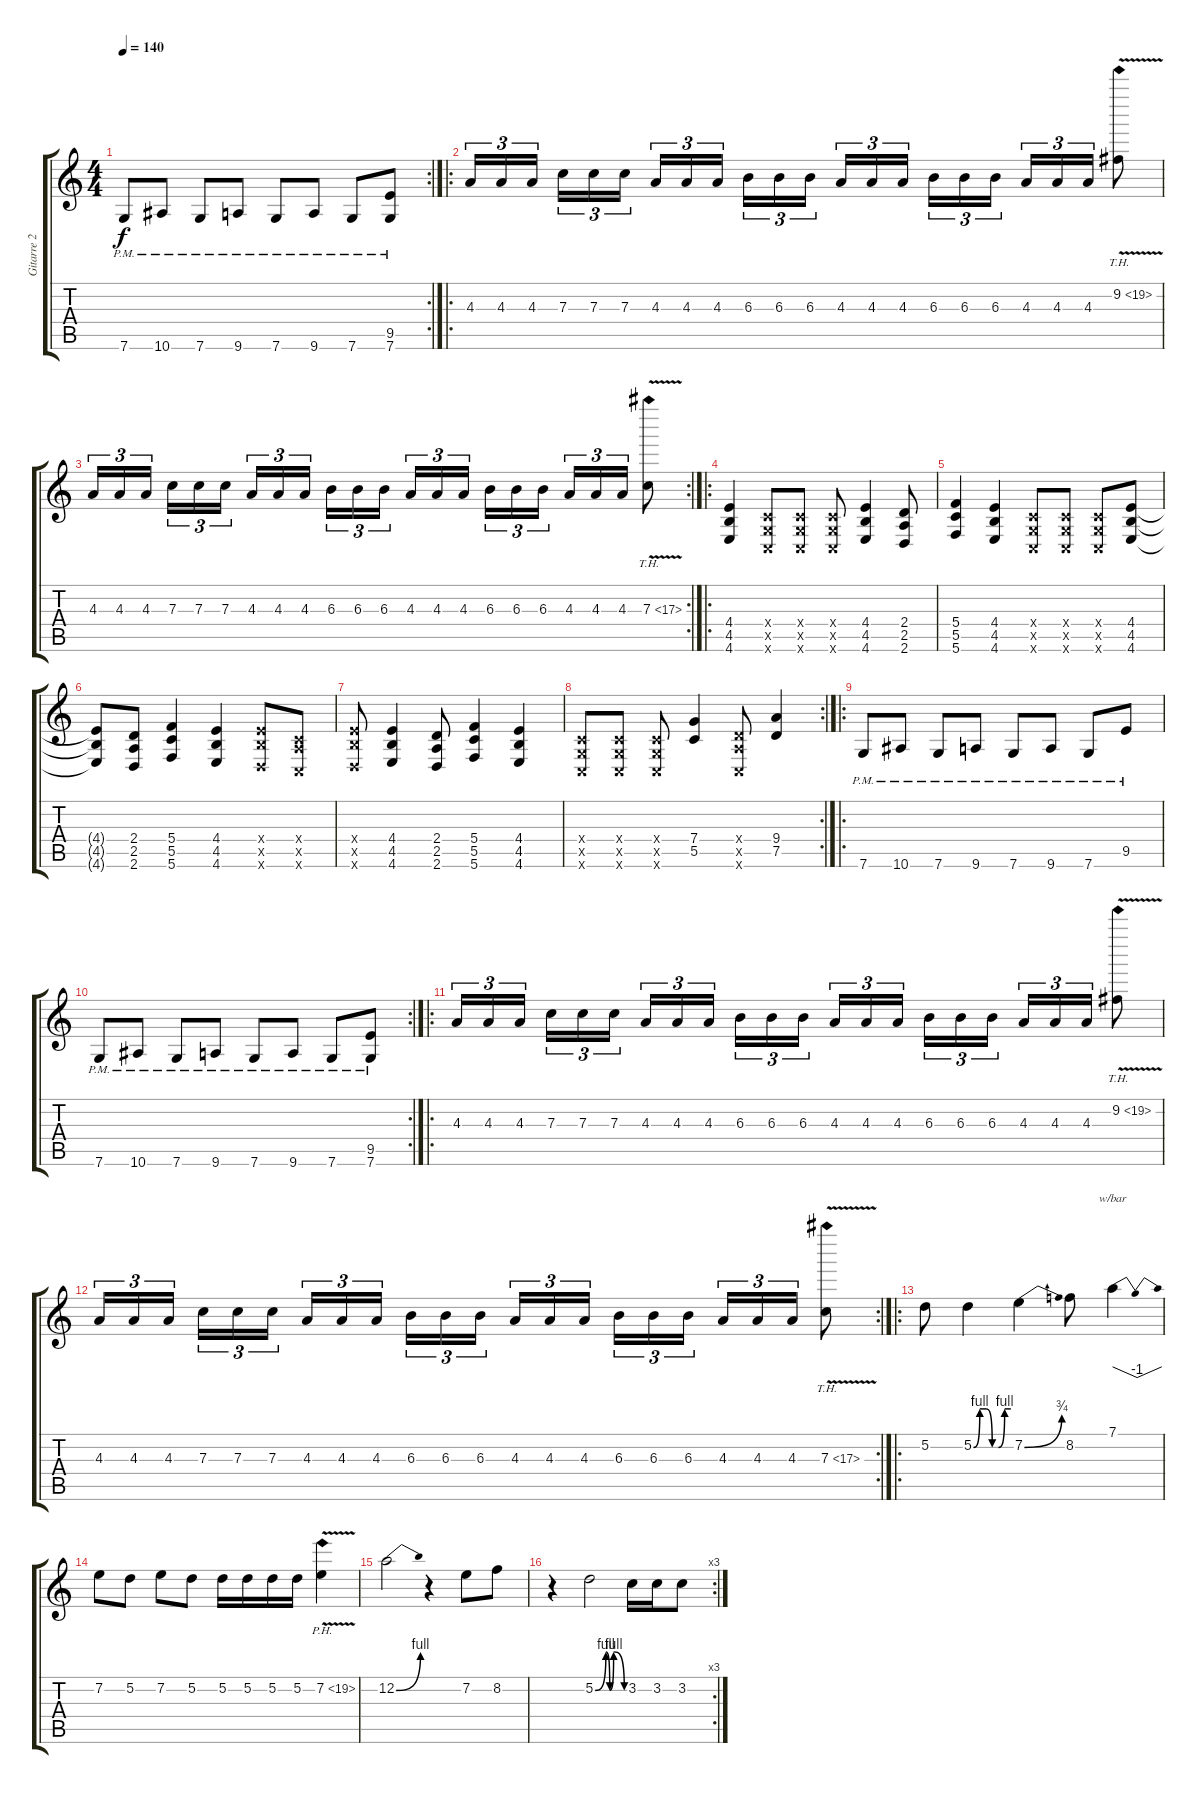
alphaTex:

\track ("Gitarre 2" "Gitarre 2") {instrument distortionguitar}
\staff {score tabs}
\tuning (D4 A3 F3 C3 G2 C2) {hide}
\rc 2
\ts (4 4)
\tempo 140
\clef g2
\ks c
7.6{pm}.8{dy f} 10.6{pm}.8 7.6{pm}.8 9.6{pm}.8 7.6{pm}.8 9.6{pm}.8 7.6{pm}.8 (9.5{pm} 7.6{pm}).8 |
\ro
4.3.16{tu (3 2)} 4.3.16{tu (3 2)} 4.3.16{tu (3 2) beam splitsecondary} 7.3.16{tu (3 2)} 7.3.16{tu (3 2)} 7.3.16{tu (3 2)} 4.3.16{tu (3 2)} 4.3.16{tu (3 2)} 4.3.16{tu (3 2) beam splitsecondary} 6.3.16{tu (3 2)} 6.3.16{tu (3 2)} 6.3.16{tu (3 2)} 4.3.16{tu (3 2)} 4.3.16{tu (3 2)} 4.3.16{tu (3 2) beam splitsecondary} 6.3.16{tu (3 2)} 6.3.16{tu (3 2)} 6.3.16{tu (3 2)} 4.3.16{tu (3 2)} 4.3.16{tu (3 2)} 4.3.16{tu (3 2)} 9.2{th 10 v}.8 |
\rc 2
4.3.16{tu (3 2)} 4.3.16{tu (3 2)} 4.3.16{tu (3 2) beam splitsecondary} 7.3.16{tu (3 2)} 7.3.16{tu (3 2)} 7.3.16{tu (3 2)} 4.3.16{tu (3 2)} 4.3.16{tu (3 2)} 4.3.16{tu (3 2) beam splitsecondary} 6.3.16{tu (3 2)} 6.3.16{tu (3 2)} 6.3.16{tu (3 2)} 4.3.16{tu (3 2)} 4.3.16{tu (3 2)} 4.3.16{tu (3 2) beam splitsecondary} 6.3.16{tu (3 2)} 6.3.16{tu (3 2)} 6.3.16{tu (3 2)} 4.3.16{tu (3 2)} 4.3.16{tu (3 2)} 4.3.16{tu (3 2)} 7.3{th 10 v}.8 |
\ro
(4.4 4.5 4.6).4 (0.4{x} 0.5{x} 0.6{x}).8 (0.4{x} 0.5{x} 0.6{x}).8 (0.4{x} 0.5{x} 0.6{x}).8 (4.4 4.5 4.6).4 (2.4 2.5 2.6).8 |
(5.4 5.5 5.6).4 (4.4 4.5 4.6).4 (0.4{x} 0.5{x} 0.6{x}).8 (0.4{x} 0.5{x} 0.6{x}).8 (0.4{x} 0.5{x} 0.6{x}).8 (4.4 4.5 4.6).8 |
(4.4{t} 4.5{t} 4.6{t}).8 (2.4 2.5 2.6).8 (5.4 5.5 5.6).4 (4.4 4.5 4.6).4 (4.4{x} 4.5{x} 2.6{x}).8 (0.4{x} 2.5{x} 0.6{x}).8 |
(4.4{x} 4.5{x} 2.6{x}).8 (4.4 4.5 4.6).4 (2.4 2.5 2.6).8 (5.4 5.5 5.6).4 (4.4 4.5 4.6).4 |
\rc 2
(0.4{x} 0.5{x} 0.6{x}).8 (0.4{x} 0.5{x} 0.6{x}).8 (0.4{x} 0.5{x} 0.6{x}).8 (7.4 5.5).4 (2.4{x} 2.5{x} 0.6{x}).8 (9.4 7.5).4 |
\ro
7.6{pm}.8 10.6{pm}.8 7.6{pm}.8 9.6{pm}.8 7.6{pm}.8 9.6{pm}.8 7.6{pm}.8 9.5{pm}.8 |
\rc 2
7.6{pm}.8 10.6{pm}.8 7.6{pm}.8 9.6{pm}.8 7.6{pm}.8 9.6{pm}.8 7.6{pm}.8 (9.5{pm} 7.6{pm}).8 |
\ro
4.3.16{tu (3 2)} 4.3.16{tu (3 2)} 4.3.16{tu (3 2) beam splitsecondary} 7.3.16{tu (3 2)} 7.3.16{tu (3 2)} 7.3.16{tu (3 2)} 4.3.16{tu (3 2)} 4.3.16{tu (3 2)} 4.3.16{tu (3 2) beam splitsecondary} 6.3.16{tu (3 2)} 6.3.16{tu (3 2)} 6.3.16{tu (3 2)} 4.3.16{tu (3 2)} 4.3.16{tu (3 2)} 4.3.16{tu (3 2) beam splitsecondary} 6.3.16{tu (3 2)} 6.3.16{tu (3 2)} 6.3.16{tu (3 2)} 4.3.16{tu (3 2)} 4.3.16{tu (3 2)} 4.3.16{tu (3 2)} 9.2{th 10 v}.8 |
\rc 2
4.3.16{tu (3 2)} 4.3.16{tu (3 2)} 4.3.16{tu (3 2) beam splitsecondary} 7.3.16{tu (3 2)} 7.3.16{tu (3 2)} 7.3.16{tu (3 2)} 4.3.16{tu (3 2)} 4.3.16{tu (3 2)} 4.3.16{tu (3 2) beam splitsecondary} 6.3.16{tu (3 2)} 6.3.16{tu (3 2)} 6.3.16{tu (3 2)} 4.3.16{tu (3 2)} 4.3.16{tu (3 2)} 4.3.16{tu (3 2) beam splitsecondary} 6.3.16{tu (3 2)} 6.3.16{tu (3 2)} 6.3.16{tu (3 2)} 4.3.16{tu (3 2)} 4.3.16{tu (3 2)} 4.3.16{tu (3 2)} 7.3{th 10 v}.8 |
\ro
5.2.8 5.2{be (custom 0 0 10 4 20 4 30 0 40 0 50 4 60 4)}.4 7.2{be (bend 0 0 60 3)}.4 8.2.8 7.1.4{tbe (dip default 0 0 30 -4 60 0)} |
7.2.8 5.2.8 7.2.8 5.2.8 5.2.16 5.2.16 5.2.16 5.2.16 7.2{ph 12 v}.4 |
12.2{be (bend 0 0 60 4)}.2 r.4 7.2.8 8.2.8 |
\rc 3
r.4 5.2{be (custom 0 0 22 4 30 0 38 4 60 0)}.2 3.2.16 3.2.16 3.2.8
